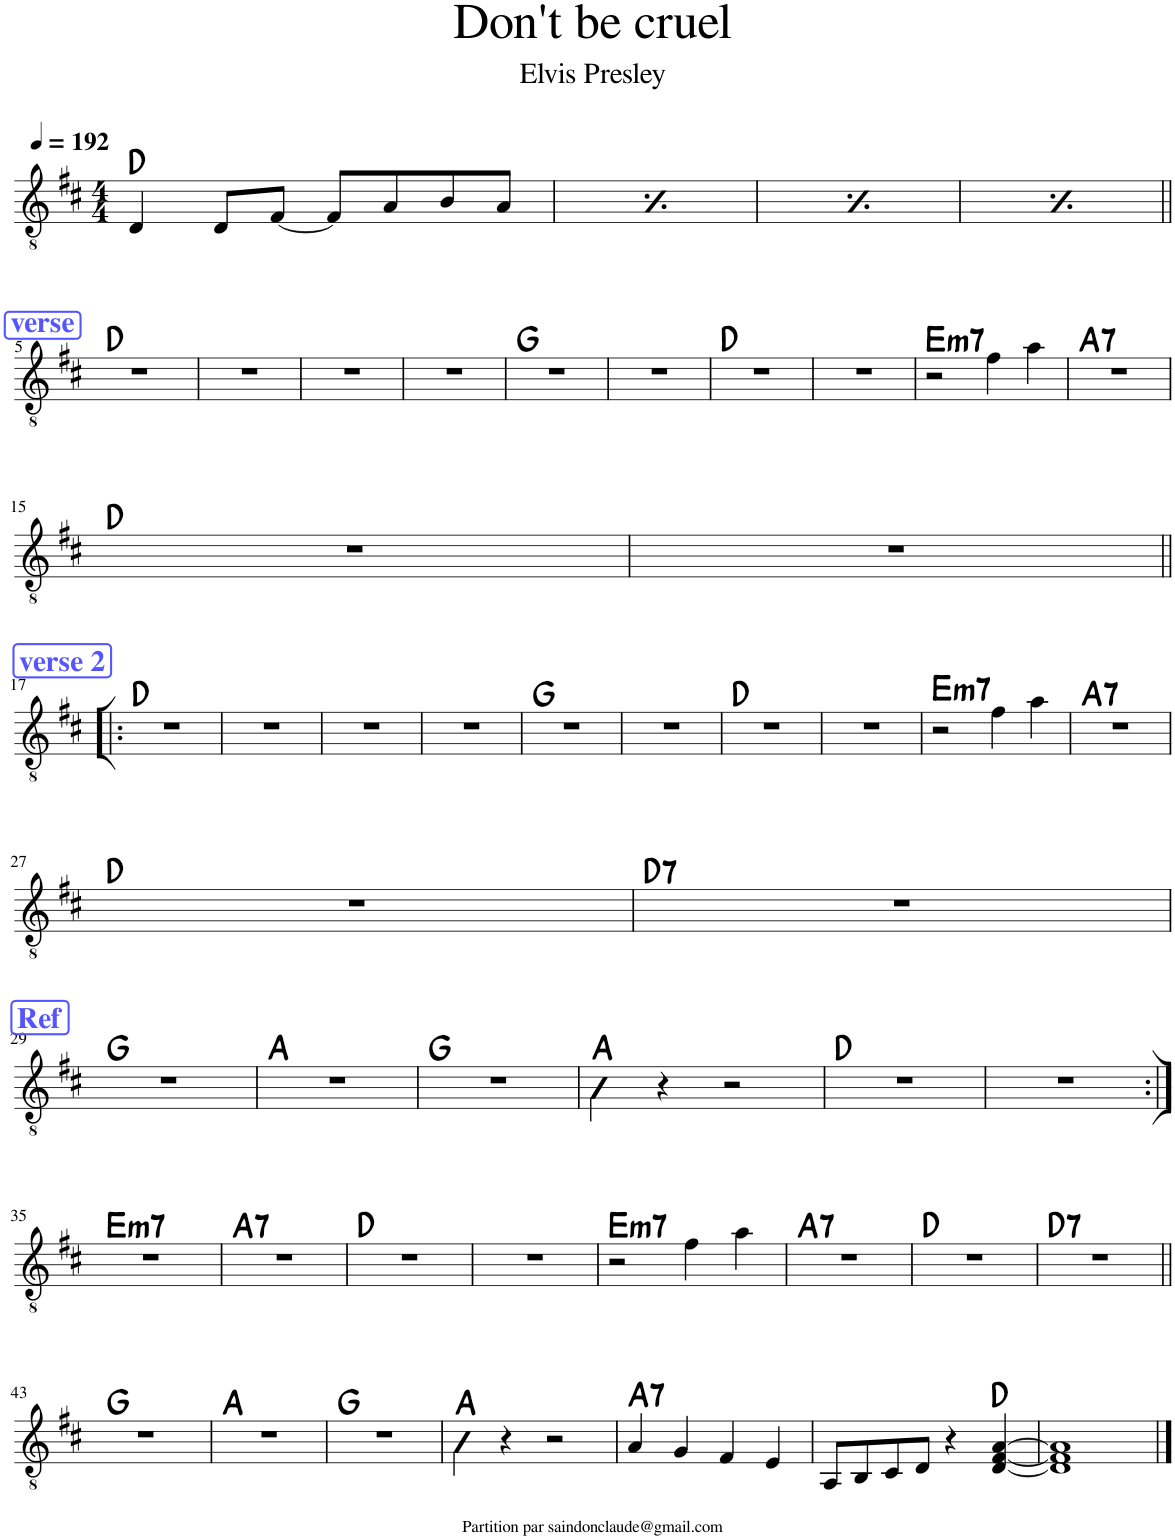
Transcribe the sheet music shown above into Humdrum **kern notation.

**kern	**harte
*part1	*part1
*staff1	*
*I"Classical Guitar	*
*I'Guit.	*
*clefGv2	*
*k[f#c#]	*
*M4/4	*
*MM192	*
=1	=1
4D/	D:maj
8D/L	.
[8F#/J	.
8F#/L]	.
8A/	.
8B/	.
8A/J	.
=2	=2
*MM192	*
4D/	D:maj
8D/L	.
[8F#/J	.
8F#/L]	.
8A/	.
8B/	.
8A/J	.
=3	=3
*MM192	*
4D/	D:maj
8D/L	.
[8F#/J	.
8F#/L]	.
8A/	.
8B/	.
8A/J	.
=4	=4
*MM192	*
4D/	D:maj
8D/L	.
[8F#/J	.
8F#/L]	.
8A/	.
8B/	.
8A/J	.
!!LO:LB:g=z
!!LO:REH:place=s1:a:B:cj:color=#5555FF:fs=14:t=verse
=5||	=5||
1r	D:maj
=6	=6
1r	.
=7	=7
1r	.
=8	=8
1r	.
=9	=9
1r	G:maj
=10	=10
1r	.
=11	=11
1r	D:maj
=12	=12
1r	.
=13	=13
!	!LO:H:kt=m7
2r	E:min7
4f#\	.
4a\	.
=14	=14
!	!LO:H:kt=7
1r	A:7
!!LO:LB:g=z
=15	=15
1r	D:maj
=16	=16
1r	.
!!LO:LB:g=z
!!LO:REH:place=s1:a:B:cj:color=#5555FF:fs=14:t=verse 2
=17!|:	=17!|:
1r	D:maj
=18	=18
1r	.
=19	=19
1r	.
=20	=20
1r	.
=21	=21
1r	G:maj
=22	=22
1r	.
=23	=23
1r	D:maj
=24	=24
1r	.
=25	=25
!	!LO:H:kt=m7
2r	E:min7
4f#\	.
4a\	.
=26	=26
!	!LO:H:kt=7
1r	A:7
!!LO:LB:g=z
=27	=27
1r	D:maj
=28	=28
!	!LO:H:kt=7
1r	D:7
!!LO:LB:g=z
!!LO:REH:place=s1:a:B:cj:color=#5555FF:fs=14:t=Ref
=29	=29
1r	G:maj
=30	=30
1r	A:maj
=31	=31
1r	G:maj
=32	=32
4A\	A:maj
4r	.
2r	.
=33	=33
1r	D:maj
=34	=34
1r	.
!!LO:LB:g=z
=35:|!	=35:|!
!	!LO:H:kt=m7
1r	E:min7
=36	=36
!	!LO:H:kt=7
1r	A:7
=37	=37
1r	D:maj
=38	=38
1r	.
=39	=39
!	!LO:H:kt=m7
2r	E:min7
4f#\	.
4a\	.
=40	=40
!	!LO:H:kt=7
1r	A:7
=41	=41
1r	D:maj
=42	=42
!	!LO:H:kt=7
1r	D:7
!!LO:LB:g=z
=43||	=43||
1r	G:maj
=44	=44
1r	A:maj
=45	=45
1r	G:maj
=46	=46
4A\	A:maj
4r	.
2r	.
=47	=47
!	!LO:H:kt=7
4A/	A:7
4G/	.
4F#/	.
4E/	.
=48	=48
8AA/L	.
8BB/	.
8C#/	.
8D/J	.
4r	.
[4D/ [4F#/ [4A/	D:maj
=49	=49
1D] 1F#] 1A]	.
==	==
*-	*-
